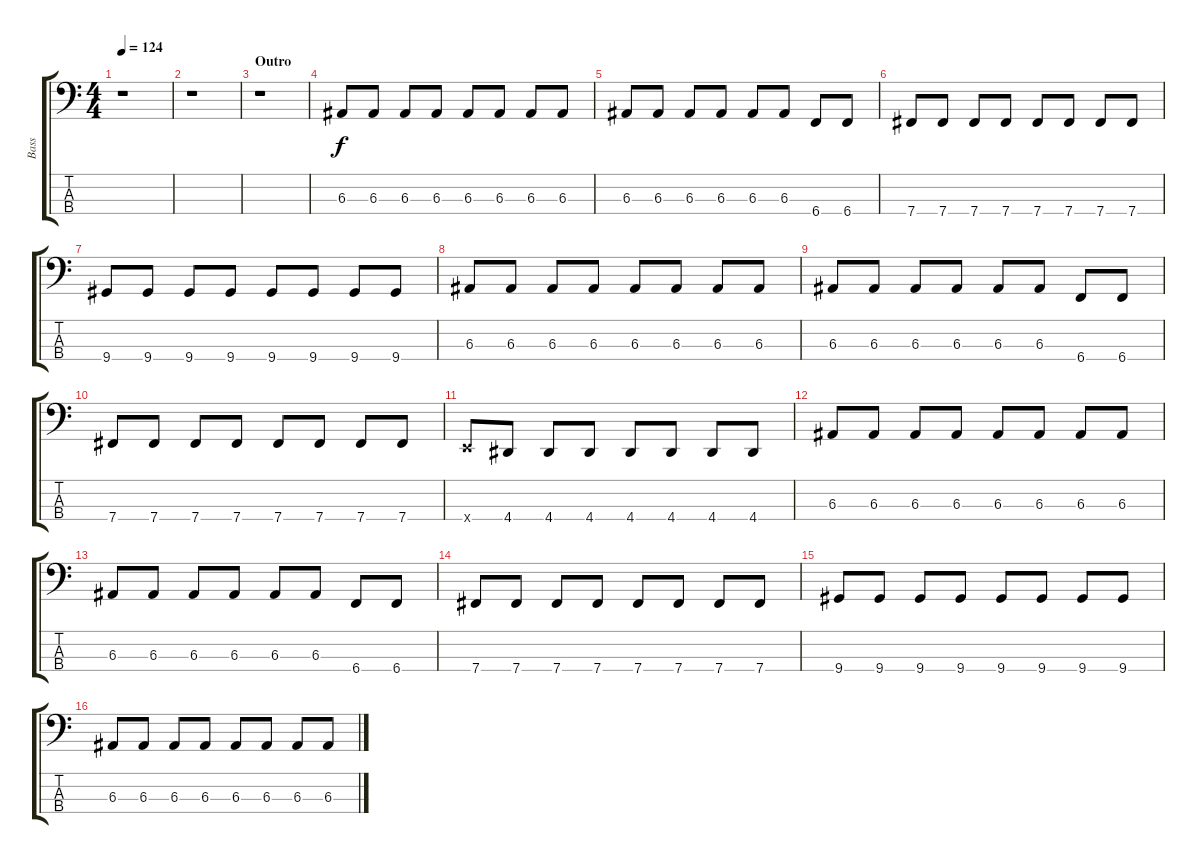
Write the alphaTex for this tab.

\track ("Bass" "Bass") {instrument electricbasspick}
\staff {score tabs}
\tuning (D2 A1 E1 B0) {hide}
\ts (4 4)
\tempo 124
\clef f4
\ks c
r.1{dy f} |
r.1 |
\section ("" "Outro")
r.1 |
6.3.8 6.3.8 6.3.8 6.3.8 6.3.8 6.3.8 6.3.8 6.3.8 |
6.3.8 6.3.8 6.3.8 6.3.8 6.3.8 6.3.8 6.4.8 6.4.8 |
7.4.8 7.4.8 7.4.8 7.4.8 7.4.8 7.4.8 7.4.8 7.4.8 |
9.4.8 9.4.8 9.4.8 9.4.8 9.4.8 9.4.8 9.4.8 9.4.8 |
6.3.8 6.3.8 6.3.8 6.3.8 6.3.8 6.3.8 6.3.8 6.3.8 |
6.3.8 6.3.8 6.3.8 6.3.8 6.3.8 6.3.8 6.4.8 6.4.8 |
7.4.8 7.4.8 7.4.8 7.4.8 7.4.8 7.4.8 7.4.8 7.4.8 |
5.4{x}.8 4.4.8 4.4.8 4.4.8 4.4.8 4.4.8 4.4.8 4.4.8 |
6.3.8 6.3.8 6.3.8 6.3.8 6.3.8 6.3.8 6.3.8 6.3.8 |
6.3.8 6.3.8 6.3.8 6.3.8 6.3.8 6.3.8 6.4.8 6.4.8 |
7.4.8 7.4.8 7.4.8 7.4.8 7.4.8 7.4.8 7.4.8 7.4.8 |
9.4.8 9.4.8 9.4.8 9.4.8 9.4.8 9.4.8 9.4.8 9.4.8 |
6.3.8 6.3.8 6.3.8 6.3.8 6.3.8 6.3.8 6.3.8 6.3.8
